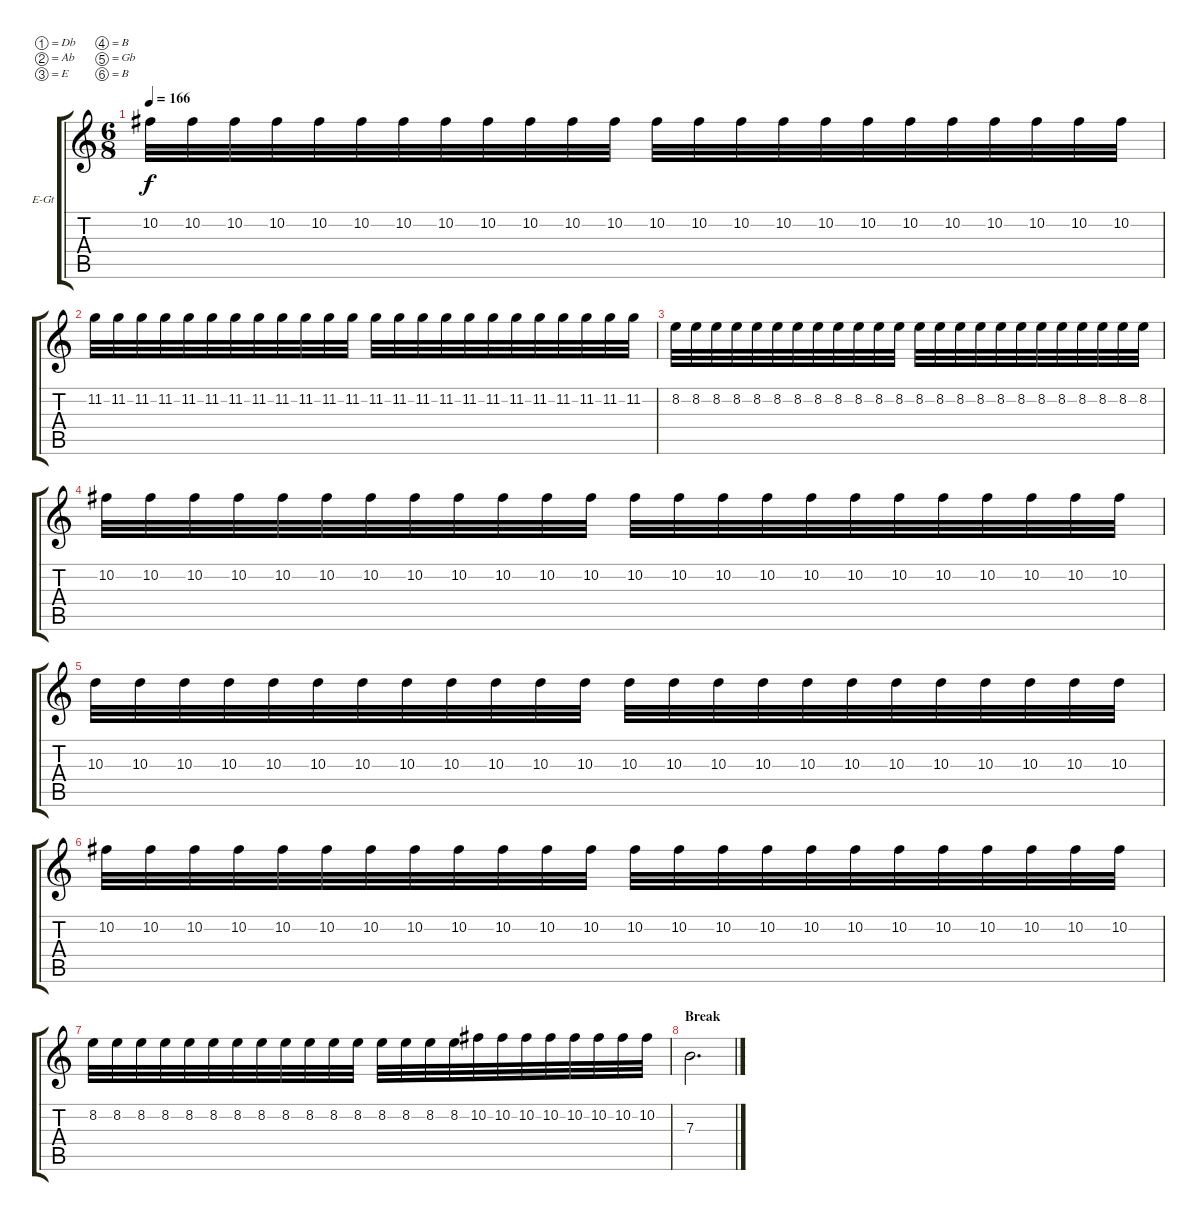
\bracketExtendMode groupsimilarinstruments
\firstSystemTrackNameOrientation horizontal
\otherSystemsTrackNameOrientation horizontal
\track ("Lead guitar" "E-Gt") {instrument overdrivenguitar}
\staff {score tabs}
\tuning (Db4 Ab3 E3 B2 Gb2 B1)
\ts (6 8)
\tempo 166
\clef g2
\ks c
10.2.32{dy f} 10.2.32 10.2.32 10.2.32 10.2.32 10.2.32 10.2.32 10.2.32 10.2.32 10.2.32 10.2.32 10.2.32 10.2.32 10.2.32 10.2.32 10.2.32 10.2.32 10.2.32 10.2.32 10.2.32 10.2.32 10.2.32 10.2.32 10.2.32 |
11.2.32 11.2.32 11.2.32 11.2.32 11.2.32 11.2.32 11.2.32 11.2.32 11.2.32 11.2.32 11.2.32 11.2.32 11.2.32 11.2.32 11.2.32 11.2.32 11.2.32 11.2.32 11.2.32 11.2.32 11.2.32 11.2.32 11.2.32 11.2.32 |
8.2.32 8.2.32 8.2.32 8.2.32 8.2.32 8.2.32 8.2.32 8.2.32 8.2.32 8.2.32 8.2.32 8.2.32 8.2.32 8.2.32 8.2.32 8.2.32 8.2.32 8.2.32 8.2.32 8.2.32 8.2.32 8.2.32 8.2.32 8.2.32 |
10.2.32 10.2.32 10.2.32 10.2.32 10.2.32 10.2.32 10.2.32 10.2.32 10.2.32 10.2.32 10.2.32 10.2.32 10.2.32 10.2.32 10.2.32 10.2.32 10.2.32 10.2.32 10.2.32 10.2.32 10.2.32 10.2.32 10.2.32 10.2.32 |
10.3.32 10.3.32 10.3.32 10.3.32 10.3.32 10.3.32 10.3.32 10.3.32 10.3.32 10.3.32 10.3.32 10.3.32 10.3.32 10.3.32 10.3.32 10.3.32 10.3.32 10.3.32 10.3.32 10.3.32 10.3.32 10.3.32 10.3.32 10.3.32 |
\scale
0.522271 10.2.32 10.2.32 10.2.32 10.2.32 10.2.32 10.2.32 10.2.32 10.2.32 10.2.32 10.2.32 10.2.32 10.2.32 10.2.32 10.2.32 10.2.32 10.2.32 10.2.32 10.2.32 10.2.32 10.2.32 10.2.32 10.2.32 10.2.32 10.2.32 |
\scale
0.477795 8.2.32 8.2.32 8.2.32 8.2.32 8.2.32 8.2.32 8.2.32 8.2.32 8.2.32 8.2.32 8.2.32 8.2.32 8.2.32 8.2.32 8.2.32 8.2.32 10.2.32 10.2.32 10.2.32 10.2.32 10.2.32 10.2.32 10.2.32 10.2.32 |
\section ("" "Break")
7.3.2{d}
